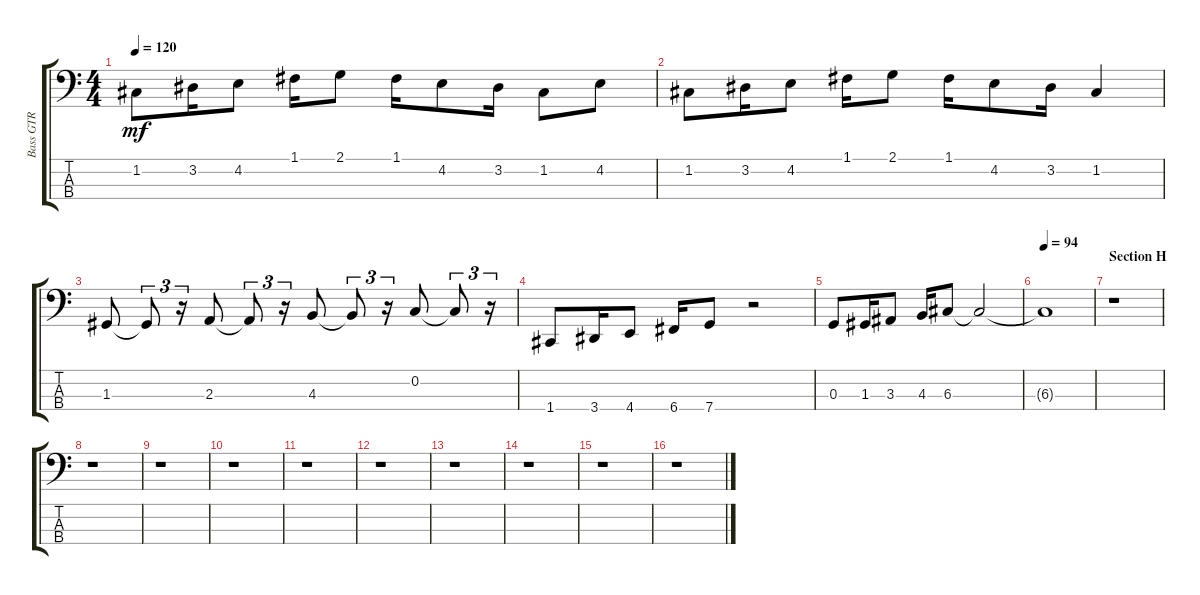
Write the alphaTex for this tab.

\track ("Bass GTR" "Bass GTR") {instrument electricbassfinger}
\staff {score tabs}
\tuning (F2 C2 G1 C1) {hide}
\ts (4 4)
\tempo 120
\clef f4
\ks aminor
1.2.8{dy mf} 3.2.16 4.2.8 1.1.16 2.1.8 1.1.16 4.2.8 3.2.16 1.2.8 4.2.8 |
1.2.8 3.2.16 4.2.8 1.1.16 2.1.8 1.1.16 4.2.8 3.2.16 1.2.4 |
1.3.8 1.3{t}.8{tu (3 2)} r.16{tu (3 2)} 2.3.8 2.3{t}.8{tu (3 2)} r.16{tu (3 2)} 4.3.8 4.3{t}.8{tu (3 2)} r.16{tu (3 2)} 0.2.8 0.2{t}.8{tu (3 2)} r.16{tu (3 2)} |
1.4.8 3.4.16 4.4.8 6.4.16 7.4.8 r.2 |
0.3.8 1.3.16 3.3.8 4.3.16 6.3.8 6.3{t}.2 |
\tempo 94
6.3{t}.1 |
\section ("" "Section H")
r.1 |
r.1 |
r.1 |
r.1 |
r.1 |
r.1 |
r.1 |
r.1 |
r.1 |
r.1
